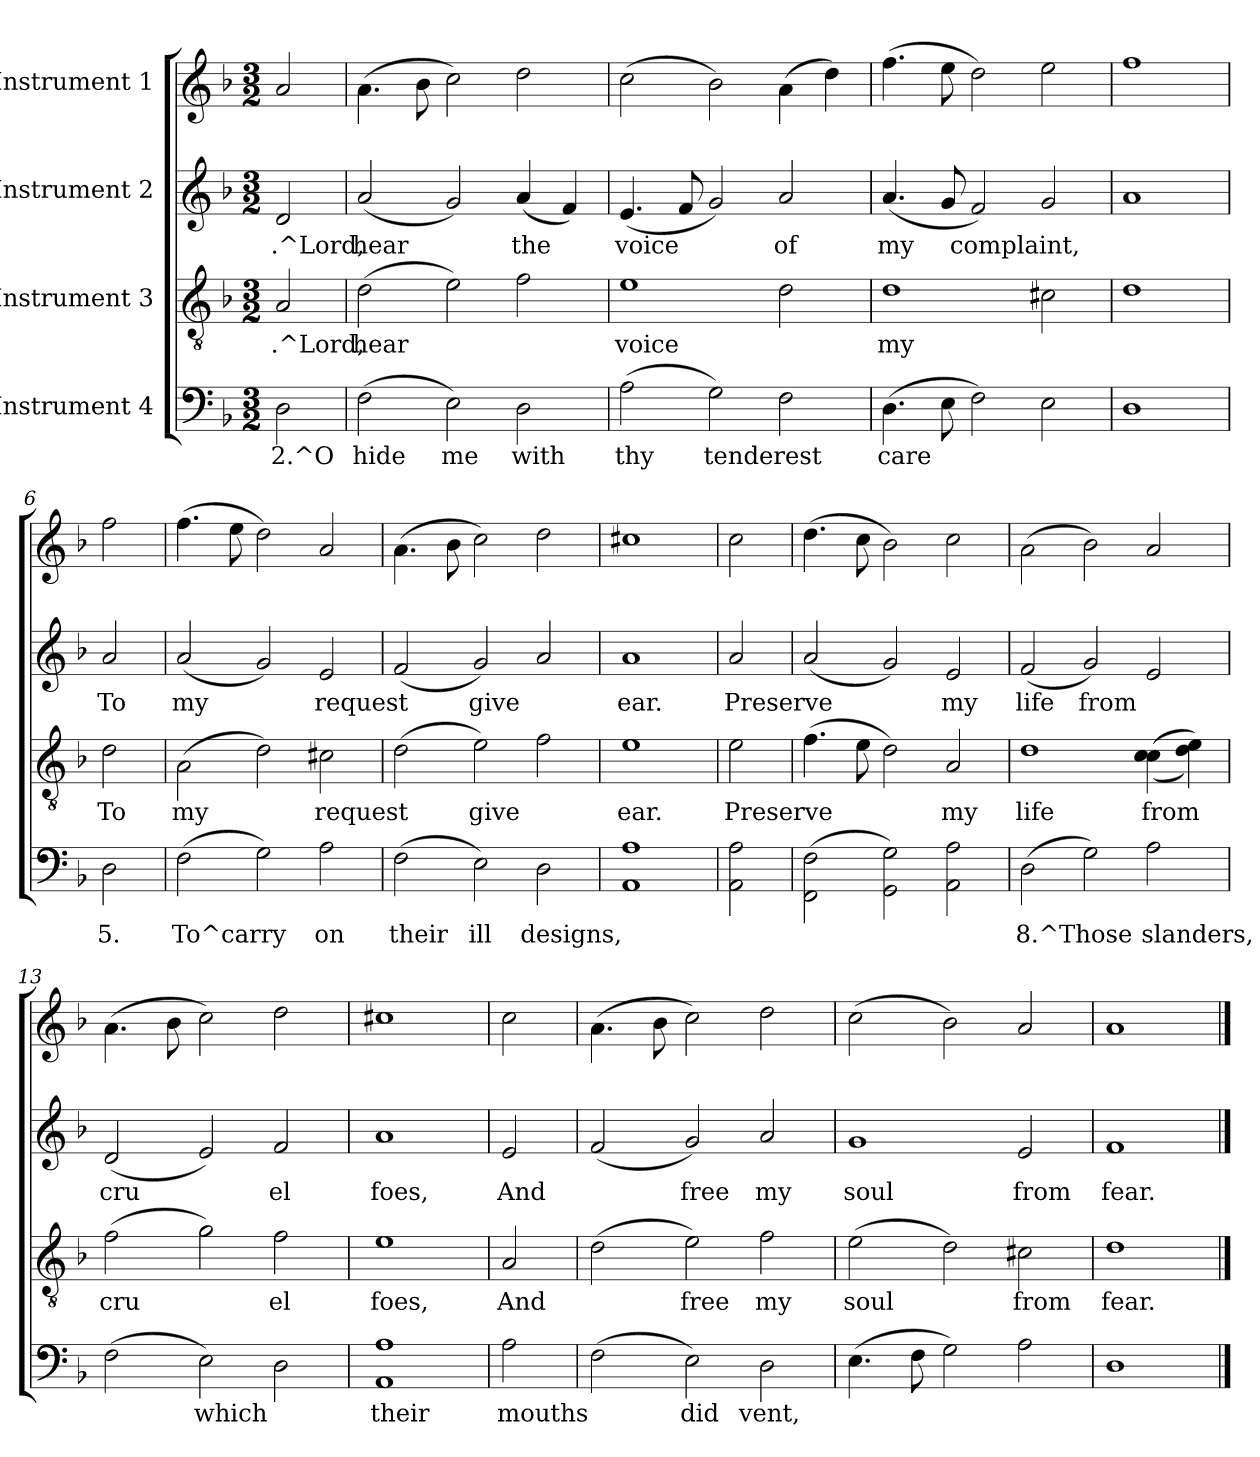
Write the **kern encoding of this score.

**kern	**text	**kern	**text	**kern	**text	**kern
*part4	*part4	*part3	*part3	*part2	*part2	*part1
*staff4	*staff4	*staff3	*staff3	*staff2	*staff2	*staff1
*I"Instrument 4	*	*I"Instrument 3	*	*I"Instrument 2	*	*I"Instrument 1
!!LO:PB:g=z
*stria5	*	*stria5	*	*stria5	*	*stria5
*clefF4	*	*clefGv2	*	*clefG2	*	*clefG2
*k[b-]	*	*k[b-]	*	*k[b-]	*	*k[b-]
*F:	*	*F:	*	*F:	*	*F:
*M3/2	*	*M3/2	*	*M3/2	*	*M3/2
=1	=1	=1	=1	=1	=1	=1
!	!LO:LY:b:rj	!	!LO:LY:a:rj	!	!LO:LY:b:rj	!
2D\	2.^O	2A/	.^Lord,	2d/	.^Lord,	2a/
=2	=2	=2	=2	=2	=2	=2
!	!LO:LY:b:rj	!	!LO:LY:a:rj	!	!LO:LY:b:rj	!
(>2F\	hide	(>2d\	hear	(<2a/	hear	(>4.a\
.	.	.	.	.	.	8b-\
!	!LO:LY:b:rj	!	!LO:LY:a:rj	!	!LO:LY:b:rj	!
2E\)	me	2e\)	.	2g/)	.	2cc\)
!	!LO:LY:b:rj	!	!LO:LY:a:rj	!	!LO:LY:b:rj	!
2D\	with	2f\	.	(<4a/	the	2dd\
!	!	!	!	!	!LO:LY:b:rj	!
.	.	.	.	4f/)	.	.
=3	=3	=3	=3	=3	=3	=3
!	!LO:LY:b:rj	!	!LO:LY:a:rj	!	!LO:LY:b:rj	!
(>2A\	thy	1e	voice	(<4.e/	voice	(>2cc\
!	!	!	!	!	!LO:LY:b:rj	!
.	.	.	.	8f/	.	.
!	!LO:LY:b:rj	!	!	!	!LO:LY:b:rj	!
2G\)	tenderest	.	.	2g/)	.	2b-\)
!	!LO:LY:b:rj	!	!LO:LY:a:rj	!	!LO:LY:b:rj	!
2F\	.	2d\	.	2a/	of	(>4a\
.	.	.	.	.	.	4dd\)
=4	=4	=4	=4	=4	=4	=4
!	!LO:LY:b:rj	!	!LO:LY:a:rj	!	!LO:LY:b:rj	!
(>4.D\	care	1d	my	(<4.a/	my	(>4.ff\
!	!LO:LY:b:rj	!	!	!	!LO:LY:b:rj	!
8E\	.	.	.	8g/	.	8ee\
!	!LO:LY:b:rj	!	!	!	!LO:LY:b:rj	!
2F\)	.	.	.	2f/)	complaint,	2dd\)
!	!LO:LY:b:rj	!	!LO:LY:a:rj	!	!LO:LY:b:rj	!
2E\	.	2c#X\	.	2g/	.	2ee\
=5	=5	=5	=5	=5	=5	=5
!	!LO:LY:b:rj	!	!LO:LY:a:rj	!	!LO:LY:b:rj	!
1D	.	1d	.	1a	.	1ff>
=6	=6	=6	=6	=6	=6	=6
!	!LO:LY:b:rj	!	!LO:LY:a:rj	!	!LO:LY:b:rj	!
2D\	5.	2d\	To	2a/	To	2ff\
=7	=7	=7	=7	=7	=7	=7
!	!LO:LY:b:rj	!	!LO:LY:a:rj	!	!LO:LY:b:rj	!
(>2F\	To^carry	(>2A\	my	(<2a/	my	(>4.ff\
.	.	.	.	.	.	8ee\
!	!LO:LY:b:rj	!	!LO:LY:a:rj	!	!LO:LY:b:rj	!
2G\)	.	2d\)	.	2g/)	.	2dd\)
!	!LO:LY:b:rj	!	!LO:LY:a:rj	!	!LO:LY:b:rj	!
2A\	on	2c#X\	request	2e/	request	2a/
=8	=8	=8	=8	=8	=8	=8
!	!LO:LY:b:rj	!	!LO:LY:a:rj	!	!LO:LY:b:rj	!
(>2F\	their	(>2d\	.	(<2f/	.	(>4.a\
.	.	.	.	.	.	8b-\
!	!LO:LY:b:rj	!	!LO:LY:a:rj	!	!LO:LY:b:rj	!
2E\)	ill	2e\)	give	2g/)	give	2cc\)
!	!LO:LY:b:rj	!	!LO:LY:a:rj	!	!LO:LY:b:rj	!
2D\	designs,	2f\	.	2a/	.	2dd\
=9	=9	=9	=9	=9	=9	=9
!	!LO:LY:b:rj	!	!LO:LY:a:rj	!	!LO:LY:b:rj	!
1A 1AA	.	1e	ear.	1a	ear.	1cc#X
=10	=10	=10	=10	=10	=10	=10
!	!LO:LY:b:rj	!	!LO:LY:a:rj	!	!LO:LY:b:rj	!
2A\ 2AA\	.	2e\	Preserve	2a/	Preserve	2cc\
=11	=11	=11	=11	=11	=11	=11
!	!LO:LY:b:rj	!	!LO:LY:a:rj	!	!LO:LY:b:rj	!
(>2F\ 2FF\	.	(>4.f\	.	(<2a/	.	(>4.dd\
!	!	!	!LO:LY:a:rj	!	!	!
.	.	8e\	.	.	.	8cc\
!	!LO:LY:b:rj	!	!LO:LY:a:rj	!	!LO:LY:b:rj	!
2G\ 2GG\)	.	2d\)	.	2g/)	.	2b-\)
!	!LO:LY:b:rj	!	!LO:LY:a:rj	!	!LO:LY:b:rj	!
2A\ 2AA\	.	2A/	my	2e/	my	2cc\
=12	=12	=12	=12	=12	=12	=12
!	!LO:LY:b:rj	!	!LO:LY:a:rj	!	!LO:LY:b:rj	!
(>2D\	8.^Those	1d	life	(<2f/	life	(>2a>\
!	!LO:LY:b:rj	!	!	!	!LO:LY:b:rj	!
2G\)	.	.	.	2g/)	from	2b-\)
!	!LO:LY:b:rj	!	!LO:LY:a:rj	!	!LO:LY:b:rj	!
2A>\	slanders,	(>(<4c\ 4c\	from	2e/	.	2a/
!	!	!	!LO:LY:a:rj	!	!	!
.	.	4d\ 4e\))	.	.	.	.
=13	=13	=13	=13	=13	=13	=13
!	!LO:LY:b:rj	!	!LO:LY:a:rj	!	!LO:LY:b:rj	!
(>2F\	.	(>2f\	cru-	(<2d/	cru-	(>4.a\
.	.	.	.	.	.	8b-\
!	!LO:LY:b:rj	!	!LO:LY:a:rj	!	!LO:LY:b:rj	!
2E\)	which	2g\)	--	2e/)	--	2cc\)
!	!LO:LY:b:rj	!	!LO:LY:a:rj	!	!LO:LY:b:rj	!
2D\	.	2f\	-el	2f/	-el	2dd\
=14	=14	=14	=14	=14	=14	=14
!	!LO:LY:b:rj	!	!LO:LY:a:rj	!	!LO:LY:b:rj	!
1AA 1A	their	1e	foes,	1a	foes,	1cc#X
=15	=15	=15	=15	=15	=15	=15
!	!LO:LY:b:rj	!	!LO:LY:a:rj	!	!LO:LY:b:rj	!
2A\	mouths	2A/	And	2e/	And	2cc\
=16	=16	=16	=16	=16	=16	=16
!	!LO:LY:b:rj	!	!LO:LY:a:rj	!	!LO:LY:b:rj	!
(>2F\	.	(>2d\	.	(<2f/	.	(>4.a\
.	.	.	.	.	.	8b-\
!	!LO:LY:b:rj	!	!LO:LY:a:rj	!	!LO:LY:b:rj	!
2E\)	did	2e\)	free	2g/)	free	2cc\)
!	!LO:LY:b:rj	!	!LO:LY:a:rj	!	!LO:LY:b:rj	!
2D\	vent,	2f\	my	2a/	my	2dd\
=17	=17	=17	=17	=17	=17	=17
!	!LO:LY:b:rj	!	!LO:LY:a:rj	!	!LO:LY:b:rj	!
(>4.E\	.	(>2e\	soul	1g	soul	(>2cc\
!	!LO:LY:b:rj	!	!	!	!	!
8F\	.	.	.	.	.	.
!	!LO:LY:b:rj	!	!LO:LY:a:rj	!	!	!
2G\)	.	2d\)	.	.	.	2b-\)
!	!LO:LY:b:rj	!	!LO:LY:a:rj	!	!LO:LY:b:rj	!
2A\	.	2c#X\	from	2e/	from	2a>/
=18	=18	=18	=18	=18	=18	=18
!	!LO:LY:b:rj	!	!LO:LY:a:rj	!	!LO:LY:b:rj	!
1D	.	1d	fear.	1f	fear.	1a
==	==	==	==	==	==	==
*-	*-	*-	*-	*-	*-	*-
